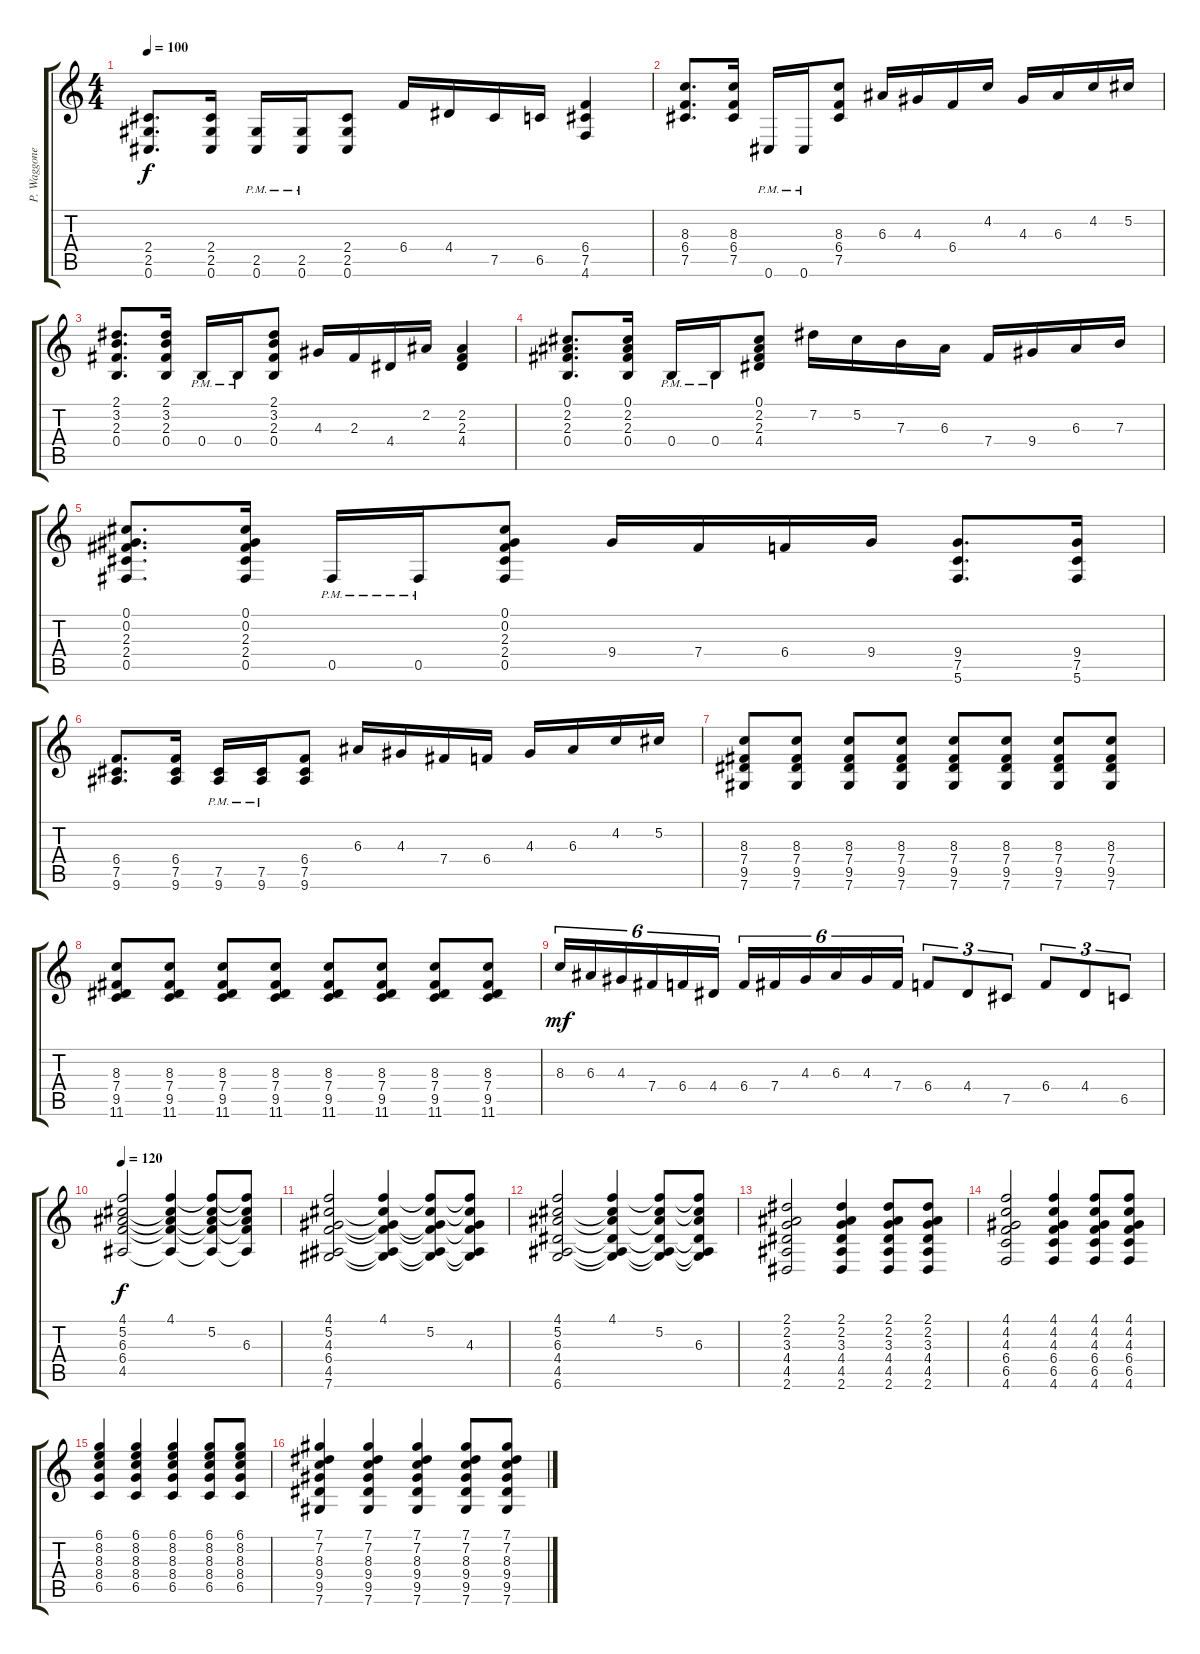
\track ("P. Waggoner Gtr." "P. Waggone") {instrument distortionguitar}
\staff {score tabs}
\tuning (Db4 Ab3 E3 B2 Gb2 Db2) {hide}
\ts (4 4)
\tempo 100
\clef g2
\ks c
(2.4 2.5 0.6).8{d dy f} (2.4 2.5 0.6).16 (2.5{pm} 0.6{pm}).16 (2.5{pm} 0.6{pm}).16 (2.4 2.5 0.6).8 6.4.16 4.4.16 7.5.16 6.5.16 (6.4 7.5 4.6).4 |
(8.3 6.4 7.5).8{d} (8.3 6.4 7.5).16 0.6{pm}.16 0.6{pm}.16 (8.3 6.4 7.5).8 6.3.16 4.3.16 6.4.16 4.2.16 4.3.16 6.3.16 4.2.16 5.2.16 |
(2.1 3.2 2.3 0.4).8{d} (2.1 3.2 2.3 0.4).16 0.4{pm}.16 0.4{pm}.16 (2.1 3.2 2.3 0.4).8 4.3.16 2.3.16 4.4.16 2.2.16 (2.2 2.3 4.4).4 |
(0.1 2.2 2.3 0.4).8{d} (0.1 2.2 2.3 0.4).16 0.4{pm}.16 0.4{pm}.16 (0.1 2.2 2.3 4.4).8 7.2.16 5.2.16 7.3.16 6.3.16 7.4.16 9.4.16 6.3.16 7.3.16 |
(0.1 0.2 2.3 2.4 0.5).8{d} (0.1 0.2 2.3 2.4 0.5).16 0.5{pm}.16 0.5{pm}.16 (0.1 0.2 2.3 2.4 0.5).8 9.4.16 7.4.16 6.4.16 9.4.16 (9.4 7.5 5.6).8{d} (9.4 7.5 5.6).16 |
(6.4 7.5 9.6).8{d} (6.4 7.5 9.6).16 (7.5{pm} 9.6{pm}).16 (7.5{pm} 9.6{pm}).16 (6.4 7.5 9.6).8 6.3.16 4.3.16 7.4.16 6.4.16 4.3.16 6.3.16 4.2.16 5.2.16 |
(8.3 7.4 9.5 7.6).8 (8.3 7.4 9.5 7.6).8 (8.3 7.4 9.5 7.6).8 (8.3 7.4 9.5 7.6).8 (8.3 7.4 9.5 7.6).8 (8.3 7.4 9.5 7.6).8 (8.3 7.4 9.5 7.6).8 (8.3 7.4 9.5 7.6).8 |
(8.3 7.4 9.5 11.6).8 (8.3 7.4 9.5 11.6).8 (8.3 7.4 9.5 11.6).8 (8.3 7.4 9.5 11.6).8 (8.3 7.4 9.5 11.6).8 (8.3 7.4 9.5 11.6).8 (8.3 7.4 9.5 11.6).8 (8.3 7.4 9.5 11.6).8 |
8.3.16{tu (6 4) dy mf} 6.3.16{tu (6 4)} 4.3.16{tu (6 4)} 7.4.16{tu (6 4)} 6.4.16{tu (6 4)} 4.4.16{tu (6 4)} 6.4.16{tu (6 4)} 7.4.16{tu (6 4)} 4.3.16{tu (6 4)} 6.3.16{tu (6 4)} 4.3.16{tu (6 4)} 7.4.16{tu (6 4)} 6.4.8{tu (3 2)} 4.4.8{tu (3 2)} 7.5.8{tu (3 2)} 6.4.8{tu (3 2)} 4.4.8{tu (3 2)} 6.5.8{tu (3 2)} |
\tempo 120
(4.1 5.2 6.3 6.4 4.5).2{dy f balance 0} (4.1 5.2{t} 6.3{t} 6.4{t} 4.5{t}).4 (4.1{t} 5.2 6.3{t} 6.4{t} 4.5{t}).8 (4.1{t} 5.2{t} 6.3 6.4{t} 4.5{t}).8 |
(4.1 5.2 4.3 6.4 4.5 7.6).2 (4.1 5.2{t} 4.3{t} 6.4{t} 4.5{t} 7.6{t}).4 (4.1{t} 5.2 4.3{t} 6.4{t} 4.5{t} 7.6{t}).8 (4.1{t} 5.2{t} 4.3 6.4{t} 4.5{t} 7.6{t}).8 |
(4.1 5.2 6.3 4.4 4.5 6.6).2 (4.1 5.2{t} 6.3{t} 4.4{t} 4.5{t} 6.6{t}).4 (4.1{t} 5.2 6.3{t} 4.4{t} 4.5{t} 6.6{t}).8 (4.1{t} 5.2{t} 6.3 4.4{t} 4.5{t} 6.6{t}).8 |
(2.1 2.2 3.3 4.4 4.5 2.6).2 (2.1 2.2 3.3 4.4 4.5 2.6).4 (2.1 2.2 3.3 4.4 4.5 2.6).8 (2.1 2.2 3.3 4.4 4.5 2.6).8 |
(4.1 4.2 4.3 6.4 6.5 4.6).2 (4.1 4.2 4.3 6.4 6.5 4.6).4 (4.1 4.2 4.3 6.4 6.5 4.6).8 (4.1 4.2 4.3 6.4 6.5 4.6).8 |
(6.1 8.2 8.3 8.4 6.5).4 (6.1 8.2 8.3 8.4 6.5).4 (6.1 8.2 8.3 8.4 6.5).4 (6.1 8.2 8.3 8.4 6.5).8 (6.1 8.2 8.3 8.4 6.5).8 |
(7.1 7.2 8.3 9.4 9.5 7.6).4 (7.1 7.2 8.3 9.4 9.5 7.6).4 (7.1 7.2 8.3 9.4 9.5 7.6).4 (7.1 7.2 8.3 9.4 9.5 7.6).8 (7.1 7.2 8.3 9.4 9.5 7.6).8
